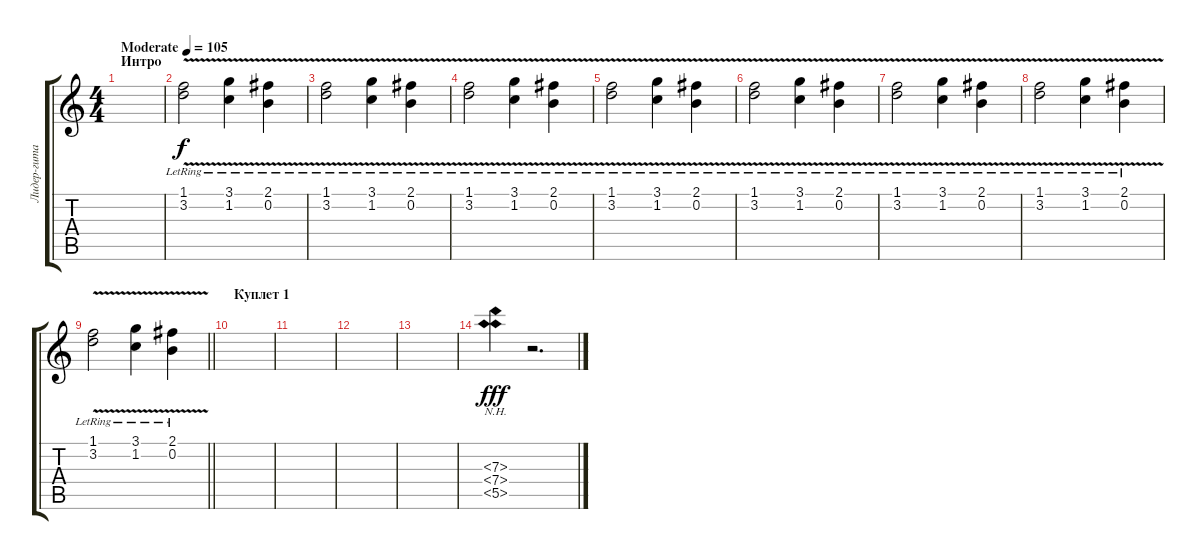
\track ("Лидер-гитара" "Лидер-гита") {instrument distortionguitar}
\staff {score tabs}
\tuning (E4 B3 G3 D3 A2 E2) {hide}
\ts (4 4)
\section ("" "Интро")
\tempo (105 "Moderate")
\clef g2
\ks c
|
(1.1{v lr} 3.2{v lr}).2 (3.1{v lr} 1.2{v lr}).4 (2.1{v lr} 0.2{v}).4 |
(1.1{v lr} 3.2{v lr}).2 (3.1{v lr} 1.2{v lr}).4 (2.1{v lr} 0.2{v}).4 |
(1.1{v lr} 3.2{v lr}).2 (3.1{v lr} 1.2{v lr}).4 (2.1{v lr} 0.2{v}).4 |
(1.1{v lr} 3.2{v lr}).2 (3.1{v lr} 1.2{v lr}).4 (2.1{v lr} 0.2{v}).4 |
(1.1{v lr} 3.2{v lr}).2 (3.1{v lr} 1.2{v lr}).4 (2.1{v lr} 0.2{v}).4 |
(1.1{v lr} 3.2{v lr}).2 (3.1{v lr} 1.2{v lr}).4 (2.1{v lr} 0.2{v}).4 |
(1.1{v lr} 3.2{v lr}).2 (3.1{v lr} 1.2{v lr}).4 (2.1{v lr} 0.2{v}).4 |
\barLineRight lightlight
(1.1{v lr} 3.2{v lr}).2 (3.1{v lr} 1.2{v lr}).4 (2.1{v lr} 0.2{v}).4 |
\section ("" "Куплет 1")
|
|
|
|
(7.3{nh} 7.4{nh} 5.5{nh}).4{dy fff} r.2{d}
